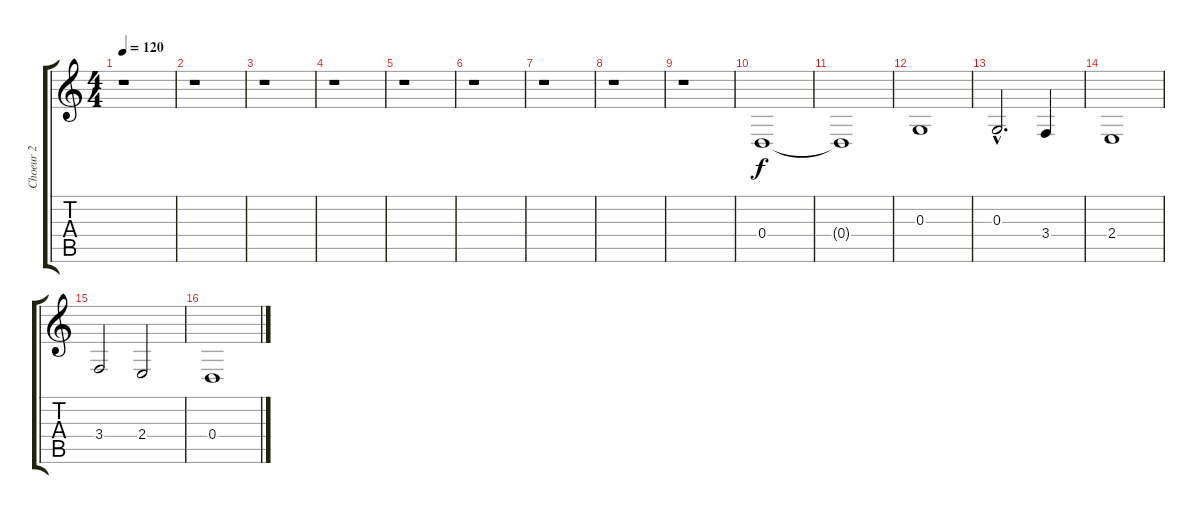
\track ("Choeur 2" "Choeur 2") {instrument synthvoice}
\staff {score tabs}
\tuning (E4 B3 G3 D3 A2 E2) {hide}
\ts (4 4)
\tempo 120
\clef g2
\ks c
r.1{dy f} |
r.1 |
r.1 |
r.1 |
r.1 |
r.1 |
r.1 |
r.1 |
r.1 |
0.4.1 |
0.4{t}.1 |
0.3.1 |
0.3{hac}.2{d} 3.4.4 |
2.4.1 |
3.4.2 2.4.2 |
0.4.1
